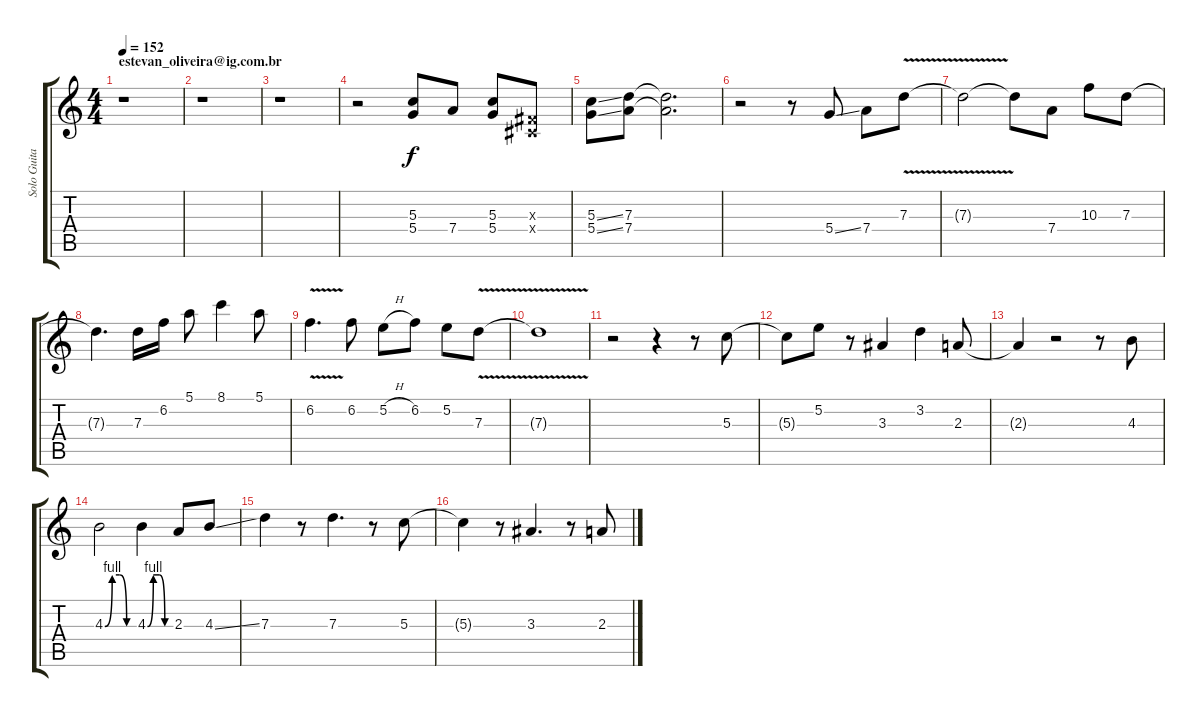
\track ("Solo Guitar" "Solo Guita") {instrument electricguitarclean}
\staff {score tabs}
\tuning (E4 B3 G3 D3 A2 E2) {hide}
\ts (4 4)
\section ("" "estevan_oliveira@ig.com.br")
\tempo 152
\clef g2
\ks c
r.1{dy f instrument electricguitarclean} |
r.1 |
r.1 |
r.2 (5.3 5.4).8 7.4.8 (5.3 5.4).8 (-1.3{x} -1.4{x}).8 |
(5.3{ss} 5.4{ss}).8 (7.3 7.4).8 (7.3{t} 7.4{t}).2{d} |
r.2 r.8 5.4{ss}.8 7.4.8 7.3{v}.8 |
7.3{t}.2 7.3{t}.8 7.4.8 10.3.8 7.3.8 |
7.3{t}.4{d} 7.3.16 6.2.16 5.1.8 8.1.4 5.1.8 |
6.2{v}.4{d} 6.2.8 5.2{h}.8 6.2.8 5.2.8 7.3{v}.8 |
7.3{t}.1 |
r.2 r.4 r.8 5.3.8 |
5.3{t}.8 5.2.8 r.8 3.3.4 3.2.4 2.3.8 |
2.3{t}.4 r.2 r.8 4.3.8 |
4.3{be (custom 0 0 15 4 30 4 45 0 60 0)}.2 4.3{be (custom 0 0 15 4 30 4 45 0 60 0)}.4 2.3.8 4.3{ss}.8 |
7.3.4 r.8 7.3.4{d} r.8 5.3.8 |
5.3{t}.4 r.8 3.3.4{d} r.8 2.3.8
